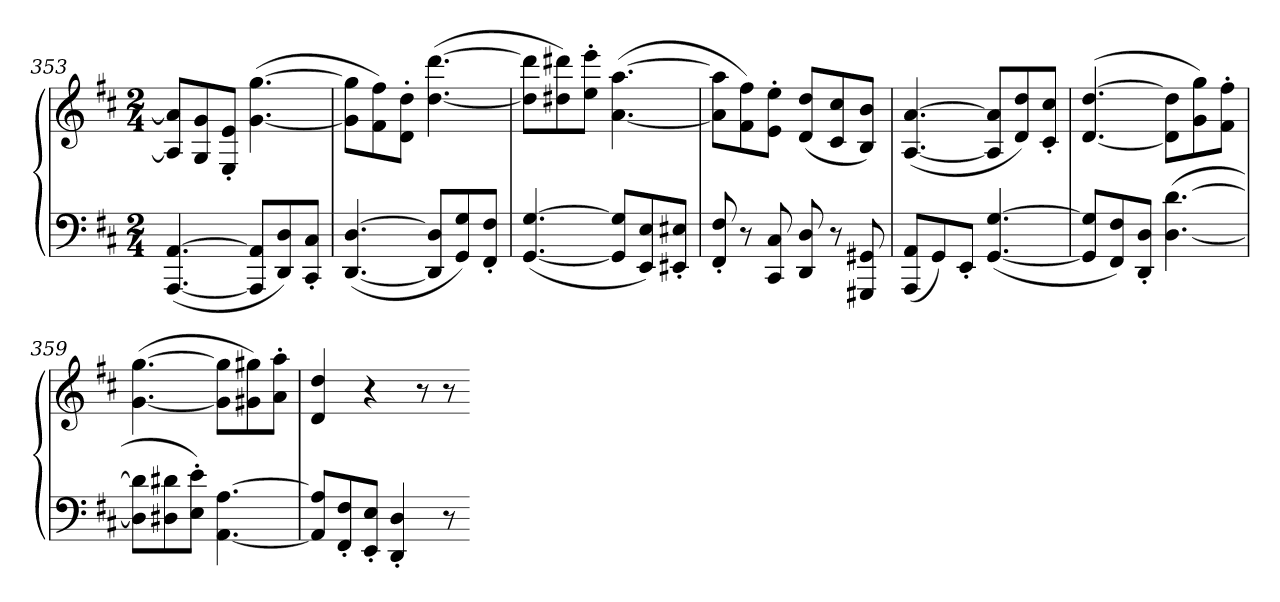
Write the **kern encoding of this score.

**kern	**kern
*part1	*part1
*staff2	*staff1
*clefF4	*clefG2
*k[f#c#]	*k[f#c#]
*D:	*D:
*M2/4	*M2/4
=353	=353
([4.AAA [4.AA	8A] 8a]L
.	8G 8g
.	8E' 8e'J
8AAA] 8AA]L	([4.g [4.gg
8DD 8D)	.
8CC#' 8C#'J	.
=354	=354
([4.DD [4.D	8g] 8gg]L
.	8f# 8ff#)
.	8d' 8dd'J
8DD] 8D]L	([4.dd [4.ddd
8GG 8G)	.
8FF#' 8F#'J	.
=355	=355
([4.GG [4.G	8dd] 8ddd]L
.	8dd#X 8ddd#X)
.	8ee' 8eee'J
8GG] 8G]L	([4.a [4.aa
8EE 8E)	.
8EE#X' 8E#X'J	.
=356	=356
8FF#' 8F#'	8a] 8aa]L
8r	8f# 8ff#)
8CC# 8C#	8e' 8ee'J
8DD 8D	(8d 8ddL
8r	8c# 8cc#
8GGG#X 8GG#X	8B 8bJ)
=357	=357
(8AAA 8AAL	([4.A [4.a
8GG)	.
8EE'J	.
([4.GG [4.G	8A] 8a]L
.	8d 8dd)
.	8c#' 8cc#'J
=358	=358
8GG] 8G]L	([4.d [4.dd
8FF# 8F#)	.
8DD' 8D'J	.
([4.D [4.d	8d] 8dd]L
.	8g 8gg)
.	8f#' 8ff#'J
=359	=359
8D] 8d]L	([4.g [4.gg
8D#X 8d#X	.
8E' 8e'J)	.
[4.AA [4.A	8g] 8gg]L
.	8g#X 8gg#X)
.	8a' 8aa'J
=360	=360
8AA] 8A]L	4d 4dd
8FF#' 8F#'	.
8EE' 8E'J	4r
4DD' 4D'	.
.	8r
8r	8r
=-	=-
*-	*-
